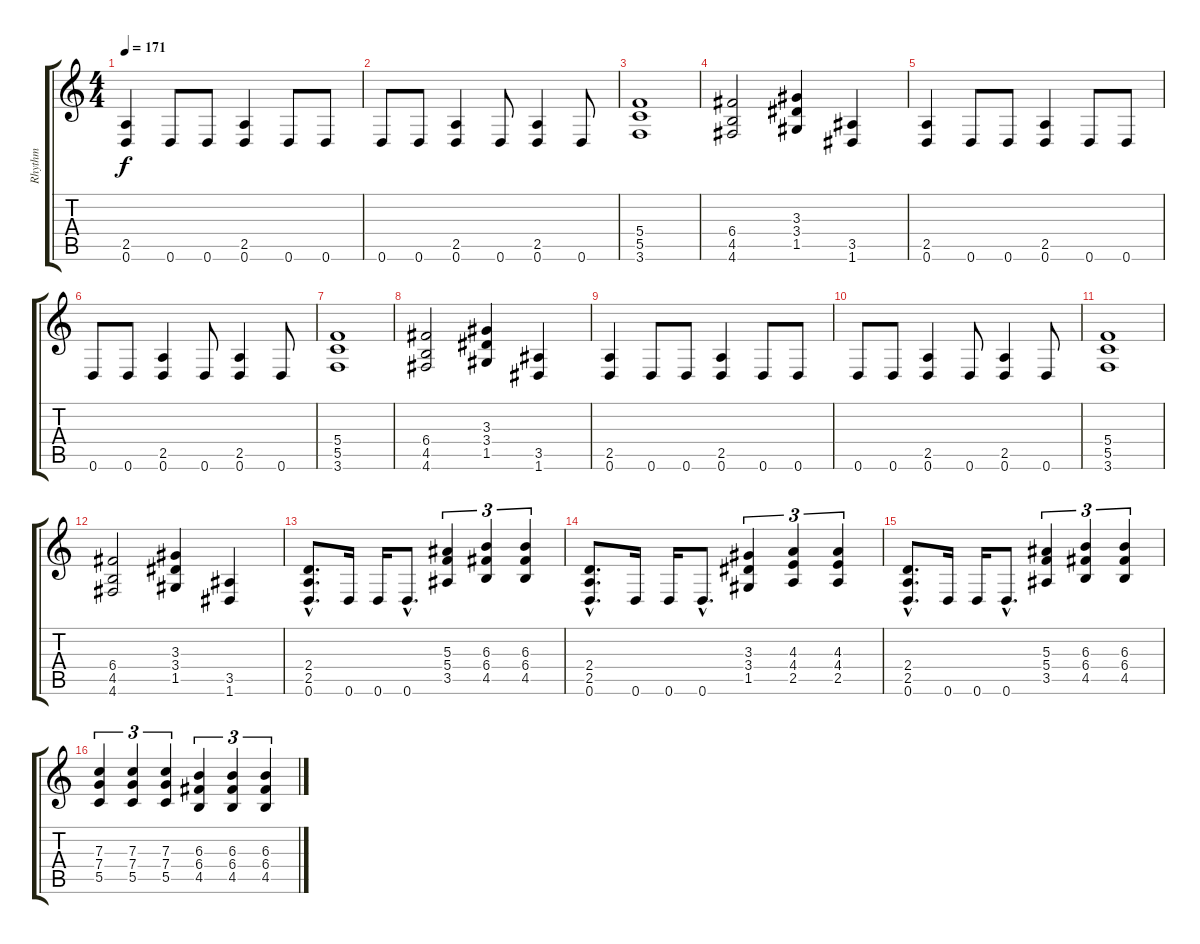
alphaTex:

\track ("Rhythm" "Rhythm") {instrument distortionguitar}
\staff {score tabs}
\tuning (D4 A3 F3 C3 G2 D2) {hide}
\ts (4 4)
\tempo 171
\clef g2
\ks c
(2.5 0.6).4{dy f} 0.6.8 0.6.8 (2.5 0.6).4 0.6.8 0.6.8 |
0.6.8 0.6.8 (2.5 0.6).4 0.6.8 (2.5 0.6).4 0.6.8 |
(5.4 5.5 3.6).1 |
(6.4 4.5 4.6).2 (3.3 3.4 1.5).4 (3.5 1.6).4 |
(2.5 0.6).4 0.6.8 0.6.8 (2.5 0.6).4 0.6.8 0.6.8 |
0.6.8 0.6.8 (2.5 0.6).4 0.6.8 (2.5 0.6).4 0.6.8 |
(5.4 5.5 3.6).1 |
(6.4 4.5 4.6).2 (3.3 3.4 1.5).4 (3.5 1.6).4 |
(2.5 0.6).4 0.6.8 0.6.8 (2.5 0.6).4 0.6.8 0.6.8 |
0.6.8 0.6.8 (2.5 0.6).4 0.6.8 (2.5 0.6).4 0.6.8 |
(5.4 5.5 3.6).1 |
(6.4 4.5 4.6).2 (3.3 3.4 1.5).4 (3.5 1.6).4 |
(2.4{hac} 2.5{hac} 0.6{hac}).8{d} 0.6.16 0.6.16 0.6{hac}.8{d} (5.3 5.4 3.5).4{tu (3 2)} (6.3 6.4 4.5).4{tu (3 2)} (6.3 6.4 4.5).4{tu (3 2)} |
(2.4{hac} 2.5{hac} 0.6{hac}).8{d} 0.6.16 0.6.16 0.6{hac}.8{d} (3.3 3.4 1.5).4{tu (3 2)} (4.3 4.4 2.5).4{tu (3 2)} (4.3 4.4 2.5).4{tu (3 2)} |
(2.4{hac} 2.5{hac} 0.6{hac}).8{d} 0.6.16 0.6.16 0.6{hac}.8{d} (5.3 5.4 3.5).4{tu (3 2)} (6.3 6.4 4.5).4{tu (3 2)} (6.3 6.4 4.5).4{tu (3 2)} |
(7.3 7.4 5.5).4{tu (3 2)} (7.3 7.4 5.5).4{tu (3 2)} (7.3 7.4 5.5).4{tu (3 2)} (6.3 6.4 4.5).4{tu (3 2)} (6.3 6.4 4.5).4{tu (3 2)} (6.3 6.4 4.5).4{tu (3 2)}
